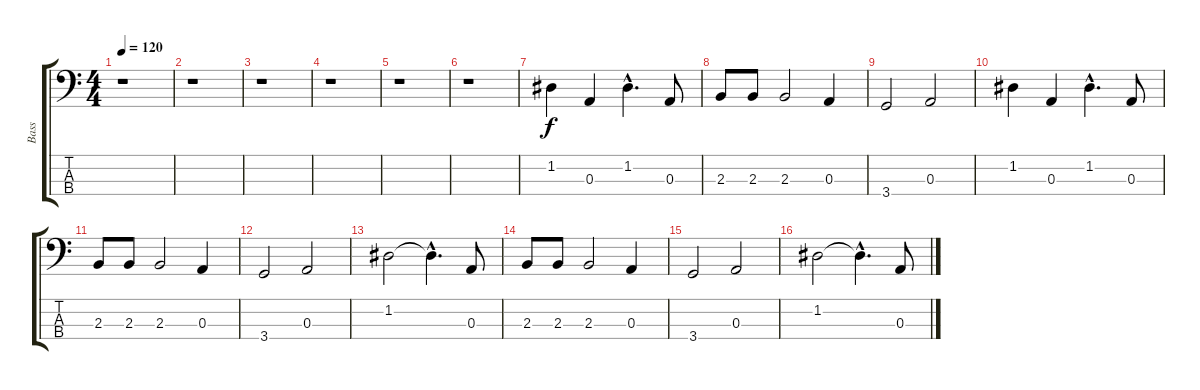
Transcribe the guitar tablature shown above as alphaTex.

\track ("Bass" "Bass") {instrument electricbasspick}
\staff {score tabs}
\tuning (G2 D2 A1 E1) {hide}
\ts (4 4)
\tempo 120
\clef f4
\ks c
r.1{dy f instrument electricbasspick} |
r.1 |
r.1 |
r.1 |
r.1 |
r.1 |
1.2.4 0.3.4 1.2{hac}.4{d} 0.3.8 |
2.3.8 2.3.8 2.3.2 0.3.4 |
3.4.2 0.3.2 |
1.2.4 0.3.4 1.2{hac}.4{d} 0.3.8 |
2.3.8 2.3.8 2.3.2 0.3.4 |
3.4.2 0.3.2 |
1.2.2 1.2{hac t}.4{d} 0.3.8 |
2.3.8 2.3.8 2.3.2 0.3.4 |
3.4.2 0.3.2 |
1.2.2 1.2{hac t}.4{d} 0.3.8
